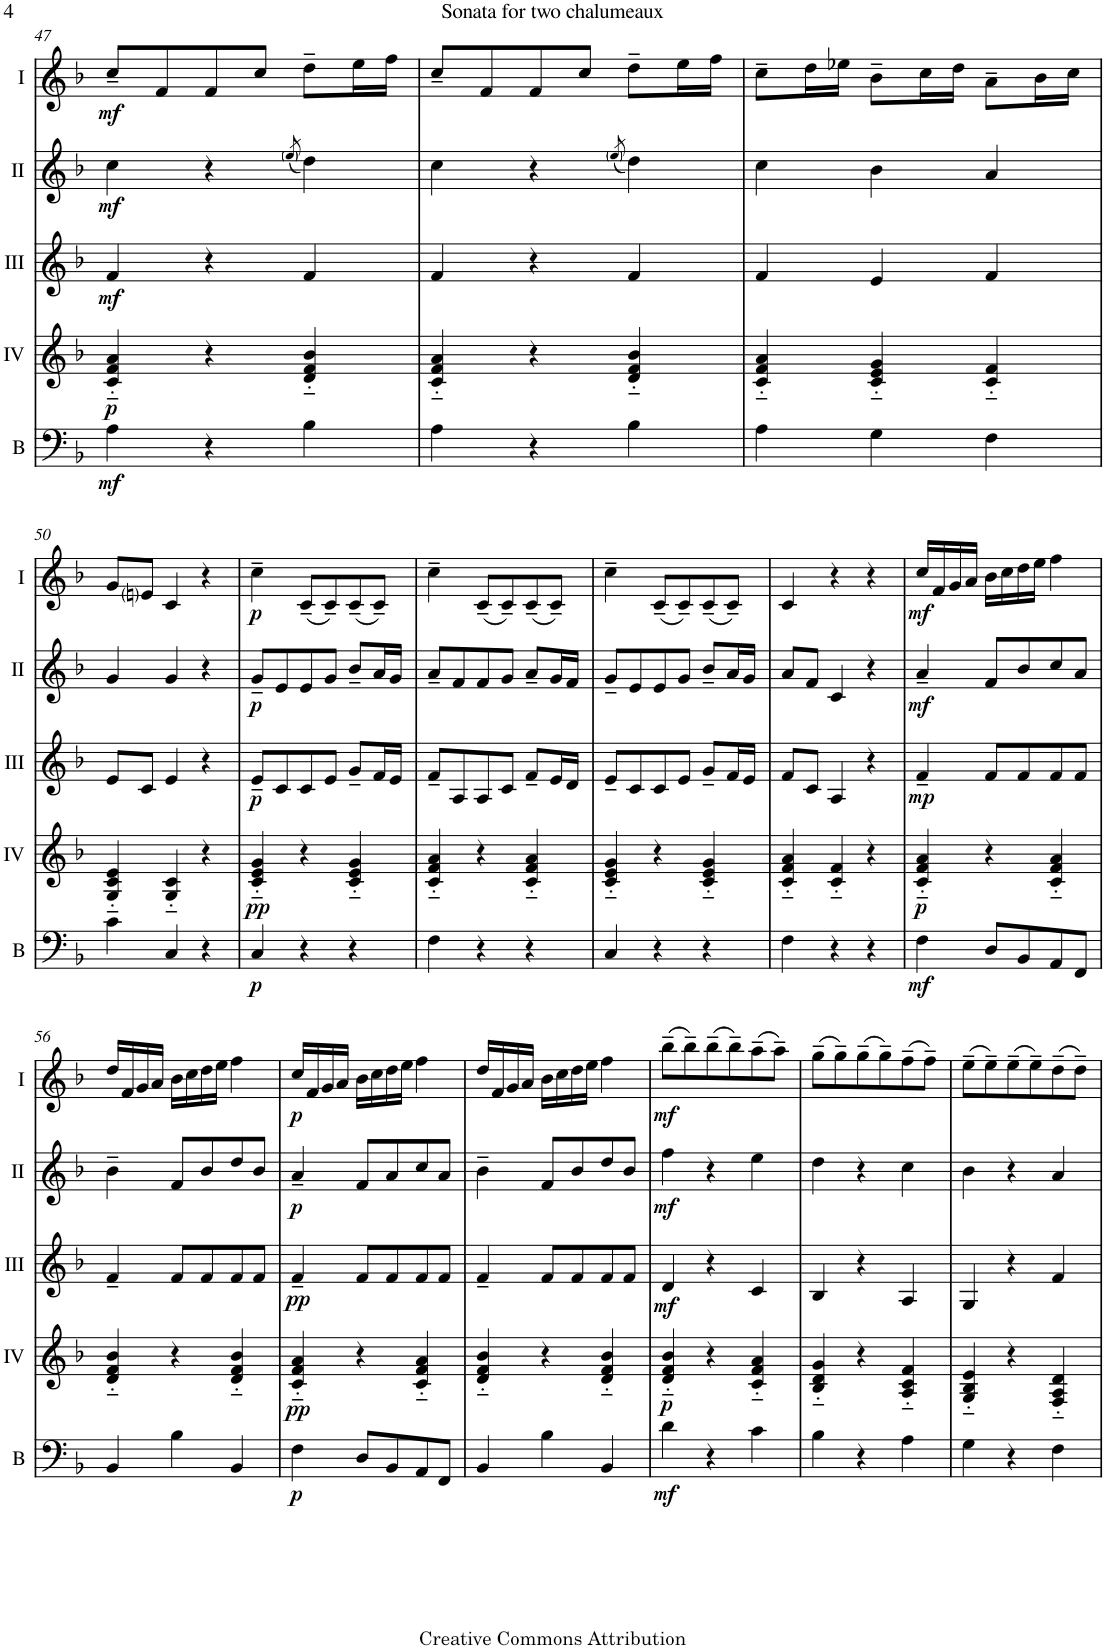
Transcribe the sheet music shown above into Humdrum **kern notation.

**kern	**dynam	**kern	**dynam	**kern	**dynam	**kern	**dynam	**kern	**dynam
*part5	*part5	*part4	*part4	*part3	*part3	*part2	*part2	*part1	*part1
*staff5	*staff5	*staff4	*staff4	*staff3	*staff3	*staff2	*staff2	*staff1	*staff1
*I"Bass	*	*I"Acc. 4	*	*I"Acc. 3	*	*I"Acc. 2	*	*I"Acc. 1	*
*I'B	*	*	*	*	*	*	*	*	*
!!LO:PB:g=z
*clefF4	*	*clefG2	*	*clefG2	*	*clefG2	*	*clefG2	*
*Trd7c12	*	*	*	*	*	*	*	*	*
*k[b-]	*	*k[b-]	*	*k[b-]	*	*k[b-]	*	*k[b-]	*
*M3/4	*	*M3/4	*	*M3/4	*	*M3/4	*	*M3/4	*
=47	=47	=47	=47	=47	=47	=47	=47	=47	=47
!	!LO:DY:b	!	!LO:DY:b	!	!LO:DY:b	!	!LO:DY:b	!	!LO:DY:b
4A\	mf	4c/'~ 4f/'~ 4a/'~	p	4f/	mf	4cc\	mf	8cc~/L	mf
.	.	.	.	.	.	.	.	8f/	.
4r	.	4r	.	4r	.	4r	.	8f/	.
.	.	.	.	.	.	.	.	8cc/J	.
.	.	.	.	.	.	(8qee/	.	.	.
4B-\	.	4d/'~ 4f/'~ 4b-/'~	.	4f/	.	4dd\)	.	8dd~\L	.
.	.	.	.	.	.	.	.	16ee\L	.
.	.	.	.	.	.	.	.	16ff\JJ	.
=48	=48	=48	=48	=48	=48	=48	=48	=48	=48
4A\	.	4c/'~ 4f/'~ 4a/'~	.	4f/	.	4cc\	.	8cc~/L	.
.	.	.	.	.	.	.	.	8f/	.
4r	.	4r	.	4r	.	4r	.	8f/	.
.	.	.	.	.	.	.	.	8cc/J	.
.	.	.	.	.	.	(8qee/	.	.	.
4B-\	.	4d/'~ 4f/'~ 4b-/'~	.	4f/	.	4dd\)	.	8dd~\L	.
.	.	.	.	.	.	.	.	16ee\L	.
.	.	.	.	.	.	.	.	16ff\JJ	.
=49	=49	=49	=49	=49	=49	=49	=49	=49	=49
4A\	.	4c/'~ 4f/'~ 4a/'~	.	4f/	.	4cc\	.	8cc~\L	.
.	.	.	.	.	.	.	.	16dd\L	.
.	.	.	.	.	.	.	.	16ee-X\JJ	.
4G\	.	4c/'~ 4e/'~ 4g/'~	.	4e/	.	4b-\	.	8b-~\L	.
.	.	.	.	.	.	.	.	16cc\L	.
.	.	.	.	.	.	.	.	16dd\JJ	.
4F\	.	4c/'~ 4f/'~	.	4f/	.	4a/	.	8a~\L	.
.	.	.	.	.	.	.	.	16b-\L	.
.	.	.	.	.	.	.	.	16cc\JJ	.
!!LO:LB:g=z
=50	=50	=50	=50	=50	=50	=50	=50	=50	=50
4c\	.	4G/'~ 4c/'~ 4e/'~	.	8e/L	.	4g/	.	8g/L	.
.	.	.	.	8c/J	.	.	.	8eni/J	.
4C/	.	4G/'~ 4c/'~	.	4e/	.	4g/	.	4c/	.
4r	.	4r	.	4r	.	4r	.	4r	.
=51	=51	=51	=51	=51	=51	=51	=51	=51	=51
!	!LO:DY:b	!	!LO:DY:b	!	!LO:DY:b	!	!LO:DY:b	!	!LO:DY:b
4C/	p	4c/'~ 4e/'~ 4g/'~	pp	8e~/L	p	8g~/L	p	4cc~\	p
.	.	.	.	8c/	.	8e/	.	.	.
4r	.	4r	.	8c/	.	8e/	.	(8c~/L	.
.	.	.	.	8e/J	.	8g/J	.	8c~/)	.
4r	.	4c/'~ 4e/'~ 4g/'~	.	8g~/L	.	8b-~/L	.	(8c~/	.
.	.	.	.	16f/L	.	16a/L	.	8c~/J)	.
.	.	.	.	16e/JJ	.	16g/JJ	.	.	.
=52	=52	=52	=52	=52	=52	=52	=52	=52	=52
4F\	.	4c/'~ 4f/'~ 4a/'~	.	8f~/L	.	8a~/L	.	4cc~\	.
.	.	.	.	8A/	.	8f/	.	.	.
4r	.	4r	.	8A/	.	8f/	.	(8c~/L	.
.	.	.	.	8c/J	.	8g/J	.	8c~/)	.
4r	.	4c/'~ 4f/'~ 4a/'~	.	8f~/L	.	8a~/L	.	(8c~/	.
.	.	.	.	16e/L	.	16g/L	.	8c~/J)	.
.	.	.	.	16d/JJ	.	16f/JJ	.	.	.
=53	=53	=53	=53	=53	=53	=53	=53	=53	=53
4C/	.	4c/'~ 4e/'~ 4g/'~	.	8e~/L	.	8g~/L	.	4cc~\	.
.	.	.	.	8c/	.	8e/	.	.	.
4r	.	4r	.	8c/	.	8e/	.	(8c~/L	.
.	.	.	.	8e/J	.	8g/J	.	8c~/)	.
4r	.	4c/'~ 4e/'~ 4g/'~	.	8g~/L	.	8b-~/L	.	(8c~/	.
.	.	.	.	16f/L	.	16a/L	.	8c~/J)	.
.	.	.	.	16e/JJ	.	16g/JJ	.	.	.
=54	=54	=54	=54	=54	=54	=54	=54	=54	=54
4F\	.	4c/'~ 4f/'~ 4a/'~	.	8f/L	.	8a/L	.	4c/	.
.	.	.	.	8c/J	.	8f/J	.	.	.
4r	.	4c/'~ 4f/'~	.	4A/	.	4c/	.	4r	.
4r	.	4r	.	4r	.	4r	.	4r	.
=55	=55	=55	=55	=55	=55	=55	=55	=55	=55
!	!LO:DY:b	!	!LO:DY:b	!	!LO:DY:b	!	!LO:DY:b	!	!LO:DY:b
4F\	mf	4c/'~ 4f/'~ 4a/'~	p	4f~/	mp	4a~/	mf	16cc/LL	mf
.	.	.	.	.	.	.	.	16f/	.
.	.	.	.	.	.	.	.	16g/	.
.	.	.	.	.	.	.	.	16a/JJ	.
8D/L	.	4r	.	8f/L	.	8f/L	.	16b-\LL	.
.	.	.	.	.	.	.	.	16cc\	.
8BB-/	.	.	.	8f/	.	8b-/	.	16dd\	.
.	.	.	.	.	.	.	.	16ee\JJ	.
8AA/	.	4c/'~ 4f/'~ 4a/'~	.	8f/	.	8cc/	.	4ff\	.
8FF/J	.	.	.	8f/J	.	8a/J	.	.	.
!!LO:LB:g=z
=56	=56	=56	=56	=56	=56	=56	=56	=56	=56
4BB-/	.	4d/'~ 4f/'~ 4b-/'~	.	4f~/	.	4b-~\	.	16dd/LL	.
.	.	.	.	.	.	.	.	16f/	.
.	.	.	.	.	.	.	.	16g/	.
.	.	.	.	.	.	.	.	16a/JJ	.
4B-\	.	4r	.	8f/L	.	8f/L	.	16b-\LL	.
.	.	.	.	.	.	.	.	16cc\	.
.	.	.	.	8f/	.	8b-/	.	16dd\	.
.	.	.	.	.	.	.	.	16ee\JJ	.
4BB-/	.	4d/'~ 4f/'~ 4b-/'~	.	8f/	.	8dd/	.	4ff\	.
.	.	.	.	8f/J	.	8b-/J	.	.	.
=57	=57	=57	=57	=57	=57	=57	=57	=57	=57
!	!LO:DY:b	!	!LO:DY:b	!	!LO:DY:b	!	!LO:DY:b	!	!LO:DY:b
4F\	p	4c/'~ 4f/'~ 4a/'~	pp	4f~/	pp	4a~/	p	16cc/LL	p
.	.	.	.	.	.	.	.	16f/	.
.	.	.	.	.	.	.	.	16g/	.
.	.	.	.	.	.	.	.	16a/JJ	.
8D/L	.	4r	.	8f/L	.	8f/L	.	16b-\LL	.
.	.	.	.	.	.	.	.	16cc\	.
8BB-/	.	.	.	8f/	.	8a/	.	16dd\	.
.	.	.	.	.	.	.	.	16ee\JJ	.
8AA/	.	4c/'~ 4f/'~ 4a/'~	.	8f/	.	8cc/	.	4ff\	.
8FF/J	.	.	.	8f/J	.	8a/J	.	.	.
=58	=58	=58	=58	=58	=58	=58	=58	=58	=58
4BB-/	.	4d/'~ 4f/'~ 4b-/'~	.	4f~/	.	4b-~\	.	16dd/LL	.
.	.	.	.	.	.	.	.	16f/	.
.	.	.	.	.	.	.	.	16g/	.
.	.	.	.	.	.	.	.	16a/JJ	.
4B-\	.	4r	.	8f/L	.	8f/L	.	16b-\LL	.
.	.	.	.	.	.	.	.	16cc\	.
.	.	.	.	8f/	.	8b-/	.	16dd\	.
.	.	.	.	.	.	.	.	16ee\JJ	.
4BB-/	.	4d/'~ 4f/'~ 4b-/'~	.	8f/	.	8dd/	.	4ff\	.
.	.	.	.	8f/J	.	8b-/J	.	.	.
=59	=59	=59	=59	=59	=59	=59	=59	=59	=59
!	!LO:DY:b	!	!LO:DY:b	!	!LO:DY:b	!	!LO:DY:b	!	!LO:DY:b
4d\	mf	4d/'~ 4f/'~ 4b-/'~	p	4d/	mf	4ff\	mf	(8bb-~\L	mf
.	.	.	.	.	.	.	.	8bb-~\)	.
4r	.	4r	.	4r	.	4r	.	(8bb-~\	.
.	.	.	.	.	.	.	.	8bb-~\)	.
4c\	.	4c/'~ 4f/'~ 4a/'~	.	4c/	.	4ee\	.	(8aa~\	.
.	.	.	.	.	.	.	.	8aa~\J)	.
=60	=60	=60	=60	=60	=60	=60	=60	=60	=60
4B-\	.	4B-/'~ 4d/'~ 4g/'~	.	4B-/	.	4dd\	.	(8gg~\L	.
.	.	.	.	.	.	.	.	8gg~\)	.
4r	.	4r	.	4r	.	4r	.	(8gg~\	.
.	.	.	.	.	.	.	.	8gg~\)	.
4A\	.	4A/'~ 4c/'~ 4f/'~	.	4A/	.	4cc\	.	(8ff~\	.
.	.	.	.	.	.	.	.	8ff~\J)	.
=61	=61	=61	=61	=61	=61	=61	=61	=61	=61
4G\	.	4G/'~ 4B-/'~ 4e/'~	.	4G/	.	4b-\	.	(8ee~\L	.
.	.	.	.	.	.	.	.	8ee~\)	.
4r	.	4r	.	4r	.	4r	.	(8ee~\	.
.	.	.	.	.	.	.	.	8ee~\)	.
4F\	.	4F/'~ 4A/'~ 4d/'~	.	4f/	.	4a/	.	(8dd~\	.
.	.	.	.	.	.	.	.	8dd~\J)	.
=	=	=	=	=	=	=	=	=	=
*-	*-	*-	*-	*-	*-	*-	*-	*-	*-
